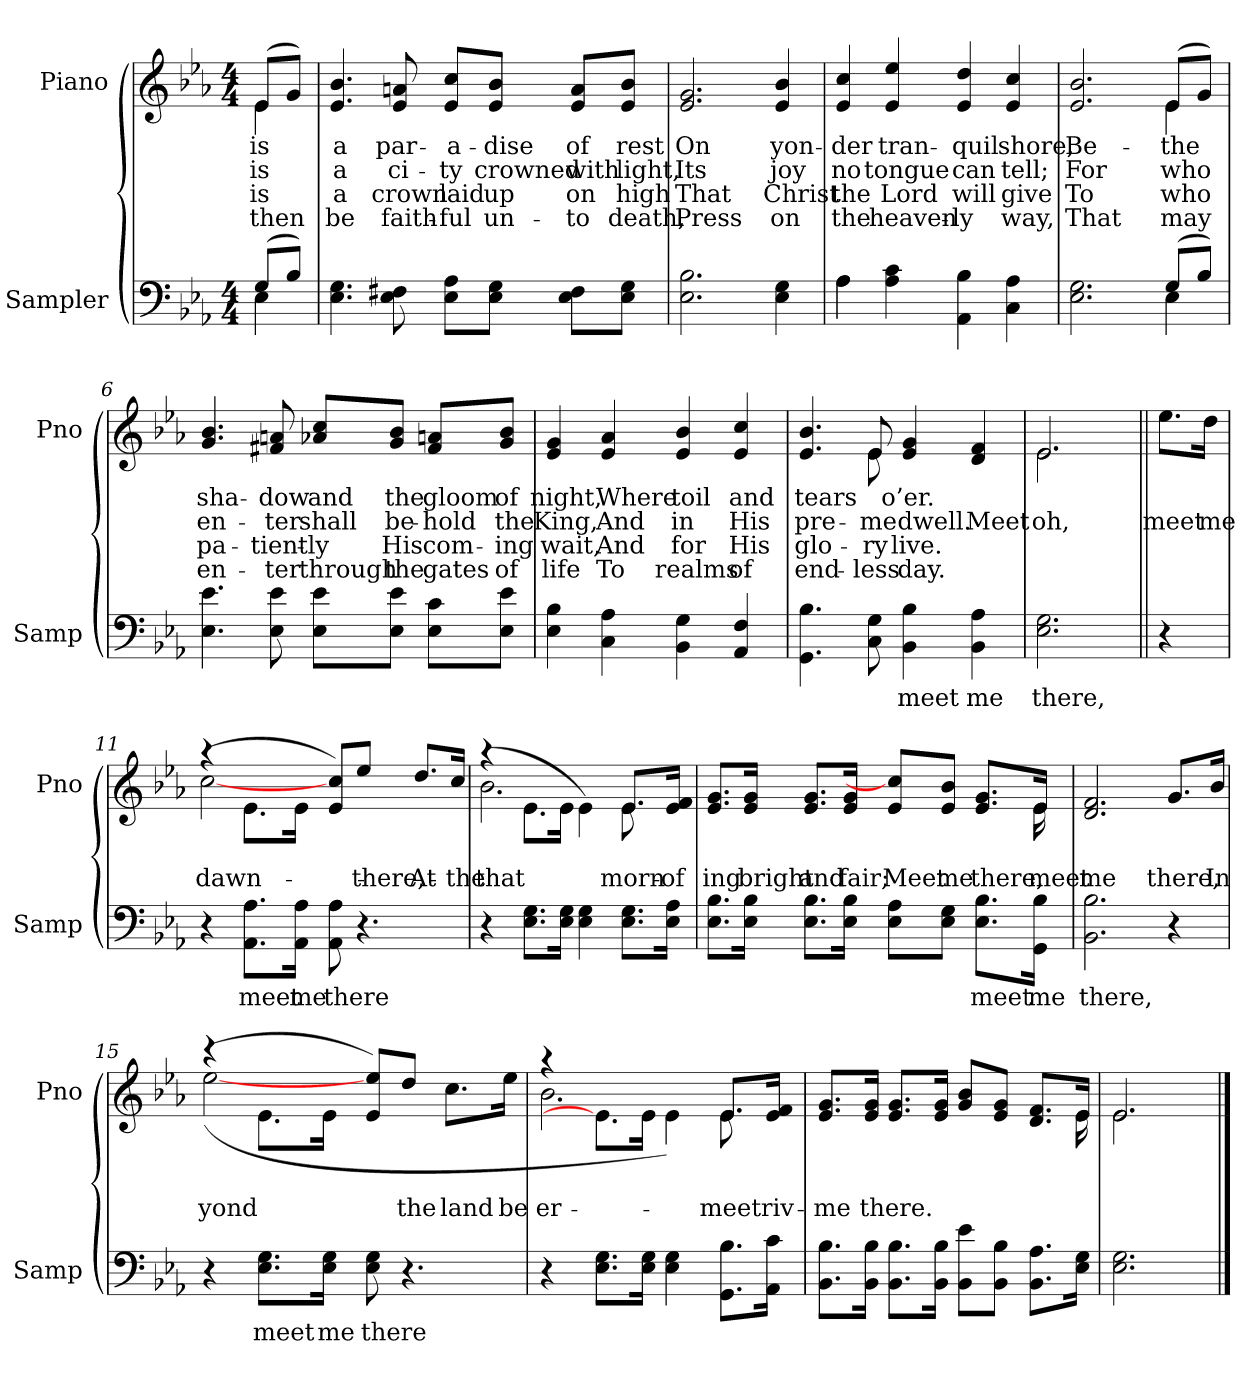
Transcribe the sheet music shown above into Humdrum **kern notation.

**kern	**text	**kern	**text	**text	**text	**text
*part2	*part2	*part1	*part1	*part1	*part1	*part1
*staff2	*staff2	*staff1	*staff1	*staff1	*staff1	*staff1
*I"Sampler	*	*I"Piano	*	*	*	*
*I'Samp	*	*I'Pno	*	*	*	*
*clefF4	*	*clefG2	*	*	*	*
*k[b-e-a-]	*	*k[b-e-a-]	*	*	*	*
*E-:	*	*E-:	*	*	*	*
*M4/4	*	*M4/4	*	*	*	*
=1	=1	=1	=1	=1	=1	=1
*^	*	*^	*	*	*	*
(8G/L	4E-	.	(8e-/L	4e-	is	is	is	then
8B-/J)	.	.	8g/J)	.	.	.	.	.
*v	*v	*	*	*	*	*	*	*
*	*	*v	*v	*	*	*	*
=2	=2	=2	=2	=2	=2	=2
4.E- 4.G	.	4.e- 4.b-	a	a	a	be
8E- 8F#X	.	8e- 8an	par-	ci-	crown	faith-
8E-\ 8A-\L	.	8e-/ 8cc/L	-a-	-ty	laid	-ful
8E-\ 8G\J	.	8e-/ 8b-/J	-dise	crowned	up	un-
8E-\ 8F#\L	.	8e-/ 8a/L	of	with	on	-to
8E-\ 8G\J	.	8e-/ 8b-/J	rest	light,	high	death,
=3	=3	=3	=3	=3	=3	=3
2.E- 2.B-	.	2.e- 2.g	On	Its	That	Press
4E- 4G	.	4e- 4b-	yon-	joy	Christ	on
=4	=4	=4	=4	=4	=4	=4
*^	*	*	*	*	*	*
4A-\	4A-	.	4e- 4cc	-der	no	the	the
4A- 4c	2.ryy	.	4e- 4ee-	tran-	tongue	Lord	heaven-
4AA- 4B-	.	.	4e- 4dd	-quil	can	will	-ly
4C 4A-	.	.	4e- 4cc	shore,	tell;	give	way,
=5	=5	=5	=5	=5	=5	=5	=5
*	*	*	*^	*	*	*	*
2.E- 2.G	2.ryy	.	2.e- 2.b-	2.ryy	Be-	For	To	That
(8G/L	4E-	.	(8e-/L	4e-	the	who	who	may
8B-/J)	.	.	8g/J)	.	.	.	.	.
*v	*v	*	*	*	*	*	*	*
*	*	*v	*v	*	*	*	*
=6	=6	=6	=6	=6	=6	=6
4.E- 4.e-	.	4.g 4.b-	sha-	en-	pa-	en-
8E- 8e-	.	8f#X 8an	-dow	-ter	-tient-	-ter
8E-\ 8e-\L	.	8a-X/ 8cc/L	and	shall	-ly	through
8E-\ 8e-\J	.	8g/ 8b-/J	the	be-	His	the
8E-\ 8c\L	.	8f#/ 8an/L	gloom	-hold	com-	gates
8E-\ 8e-\J	.	8g/ 8b-/J	of	the	-ing	of
=7	=7	=7	=7	=7	=7	=7
4E- 4B-	.	4e- 4g	night,	King,	wait,	life
4C 4A-	.	4e- 4a-	Where	And	And	To
4BB- 4G	.	4e- 4b-	toil	in	for	realms
4AA- 4F	.	4e- 4cc	and	His	His	of
=8	=8	=8	=8	=8	=8	=8
*	*	*^	*	*	*	*
4.GG 4.B-	.	4.e- 4.b-	4.ryy	tears	pre-	glo-	end-
8C 8G	.	8e-/	8e-	.	me	-ry	-less
4BB- 4B-	meet	4e- 4g	2ryy	o’er.	dwell.	live.	day.
4BB- 4A-	me	4d 4f	.	.	Meet	.	.
=9	=9	=9	=9	=9	=9	=9	=9
2.E- 2.G	there,	2.e-/	2.e-	.	oh,	.	.
=10||	=10||	=10||	=10||	=10||	=10||	=10||	=10||
!	!	!LO:TX:t=Refrain	!	!	!	!	!
*	*	*v	*v	*	*	*	*
4r	.	8.ee-\L	.	meet	.	.
.	.	16dd\Jk	.	me	.	.
=11	=11	=11	=11	=11	=11	=11
*	*	*^	*	*	*	*
4r	.	(4r	[2cc	.	dawn-	.	.
8.AA-\ 8.A-\L	meet	8.e-\L	.	.	.	.	.
16AA-\ 16A-\Jk	me	16e-\Jk	.	.	.	.	.
8AA- 8A-	there	8e-/ 8cc/L)	2ryy	.	.	.	.
4.r	.	8ee-/J	.	.	there,	.	.
.	.	8.dd/L	.	.	At	.	.
.	.	16cc/Jk	.	.	the	.	.
=12	=12	=12	=12	=12	=12	=12	=12
4r	.	(4r	2.b-	.	that	.	.
8.E-\ 8.G\L	.	8.e-\L	.	.	.	.	.
16E-\ 16G\Jk	.	16e-\Jk	.	.	.	.	.
4E- 4G	.	4e-\)	.	.	.	.	.
8.E-\ 8.G\L	.	8.e-/L	8.e-	.	morn-	.	.
16E-\ 16A-\Jk	.	16e-/ 16f/Jk	16ryy	.	of	.	.
=13	=13	=13	=13	=13	=13	=13	=13
8.E-\ 8.B-\L	.	8.e-/ 8.g/L	2...ryy	.	-ing	.	.
16E-\ 16B-\Jk	.	16e-/ 16g/Jk	.	.	bright	.	.
8.E-\ 8.B-\L	.	8.e-/ 8.g/L	.	.	and	.	.
16E-\ 16B-\Jk	.	16e-/ 16g/Jk	.	.	fair;	.	.
8E-\ 8A-\L	.	8e-/ 8cc]/L	.	.	Meet	.	.
8E-\ 8G\J	.	8e-/ 8b-/J	.	.	me	.	.
8.E-\ 8.B-\L	meet	8.e-/ 8.g/L	.	.	there,	.	.
16GG\ 16B-\Jk	me	16e-/Jk	16e-	.	meet	.	.
*	*	*v	*v	*	*	*	*
=14	=14	=14	=14	=14	=14	=14
2.BB- 2.B-	there,	2.d 2.f	.	me	.	.
4r	.	8.g/L	.	there,	.	.
.	.	16b-/Jk	.	In	.	.
=15	=15	=15	=15	=15	=15	=15
*	*	*^	*	*	*	*
4r	.	(4r	([2ee-	.	-yond	.	.
8.E-\ 8.G\L	meet	8.e-\L	.	.	.	.	.
16E-\ 16G\Jk	me	16e-\Jk	.	.	.	.	.
8E- 8G	there	8e-/ 8ee-/L)	2ryy	.	.	.	.
4.r	.	8dd/J	.	.	the	.	.
.	.	8.cc\L	.	.	land	.	.
.	.	16ee-\Jk	.	.	be-	.	.
=16	=16	=16	=16	=16	=16	=16	=16
4r	.	4r	2.b-	.	-er	.	.
8.E-\ 8.G\L	.	8.e-\L]	.	.	.	.	.
16E-\ 16G\Jk	.	16e-\Jk	.	.	.	.	.
4E- 4G	.	4e-\)	.	.	.	.	.
8.GG\ 8.B-\L	.	8.e-/L	8.e-	.	meet	.	.
16AA-\ 16c\Jk	.	16e-/ 16f/Jk	16ryy	.	riv-	.	.
=17	=17	=17	=17	=17	=17	=17	=17
8.BB-\ 8.B-\L	.	8.e-/ 8.g/L	2...ryy	.	me	.	.
16BB-\ 16B-\Jk	.	16e-/ 16g/Jk	.	.	there.	.	.
8.BB-\ 8.B-\L	.	8.e-/ 8.g/L	.	.	.	.	.
16BB-\ 16B-\Jk	.	16e-/ 16g/Jk	.	.	.	.	.
8BB-\ 8e-\L	.	8g/ 8b-/L	.	.	.	.	.
8BB-\ 8B-\J	.	8e-/ 8g/J	.	.	.	.	.
8.BB-\ 8.A-\L	.	8.d/ 8.f/L	.	.	.	.	.
16E-\ 16G\Jk	.	16e-/Jk	16e-	.	.	.	.
=18	=18	=18	=18	=18	=18	=18	=18
2.E- 2.G	.	2.e-/	2.e-	.	.	.	.
*	*	*v	*v	*	*	*	*
==	==	==	==	==	==	==
*-	*-	*-	*-	*-	*-	*-
